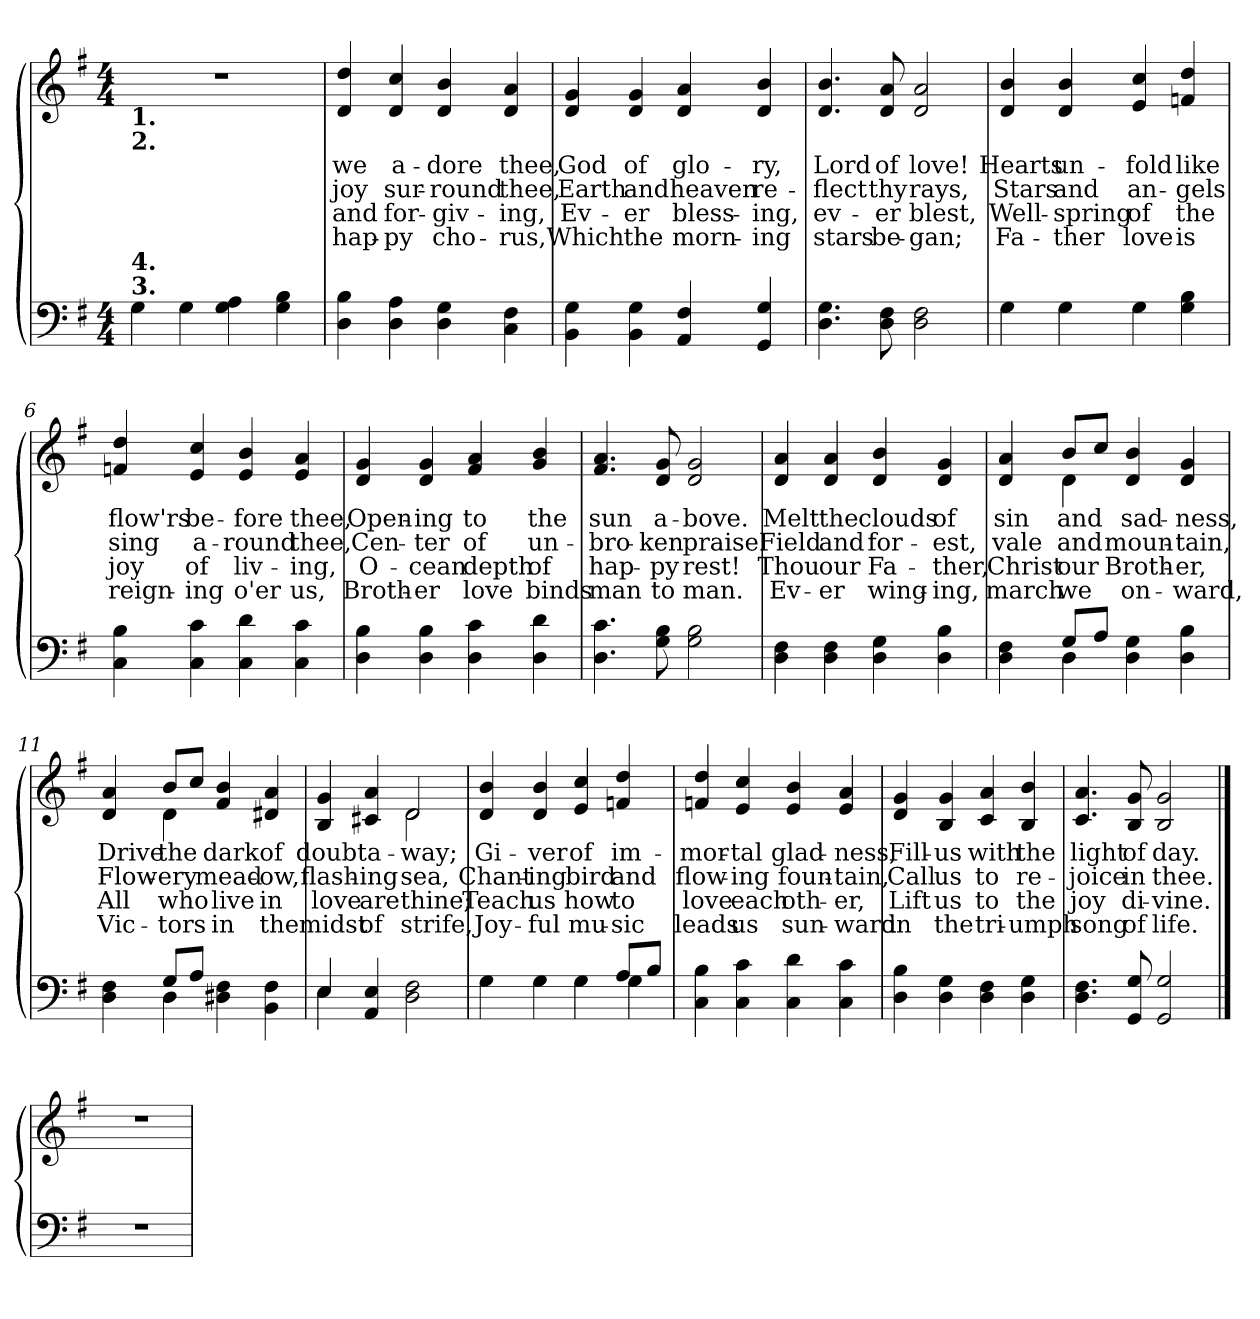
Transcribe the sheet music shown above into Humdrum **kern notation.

**kern	**kern	**text	**text	**text	**text
*part2	*part1	*part1	*part1	*part1	*part1
*staff2	*staff1	*staff1	*staff1	*staff1	*staff1
*clefF4	*clefG2	*	*	*	*
*k[f#]	*k[f#]	*	*	*	*
*G:	*G:	*	*	*	*
*M4/4	*M4/4	*	*	*	*
=1	=1	=1	=1	=1	=1
!	!LO:TX:b:B:t=1.	!	!	!	!
!	!LO:TX:b:B:t=2.	!	!	!	!
!LO:TX:a:B:t=3.	!	!	!	!	!
!LO:TX:a:B:t=4.	!	!	!	!	!
4G\	1r	.	.	.	.
4G\	.	.	.	.	.
4G\ 4A\	.	.	.	.	.
4G\ 4B\	.	.	.	.	.
=2	=2	=2	=2	=2	=2
4D\ 4B\	4d/ 4dd/	we	joy	and	hap-
4D\ 4A\	4d/ 4cc/	a-	sur-	for-	-py
4D\ 4G\	4d/ 4b/	-dore	-round	-giv-	cho-
4C\ 4F#\	4d/ 4a/	thee,	thee,	-ing,	-rus,
=3	=3	=3	=3	=3	=3
4BB\ 4G\	4d/ 4g/	God	Earth	Ev-	Which
4BB\ 4G\	4d/ 4g/	of	and	-er	the
4AA/ 4F#/	4d/ 4a/	glo-	heaven	bless-	morn-
4GG/ 4G/	4d/ 4b/	-ry,	re-	-ing,	-ing
!!LO:LB:g=z
=4	=4	=4	=4	=4	=4
4.D\ 4.G\	4.d/ 4.b/	Lord	-flect	ev-	stars
8D\ 8F#\	8d/ 8a/	of	thy	-er	be-
2D\ 2F#\	2d/ 2a/	love!	rays,	blest,	-gan;
=5	=5	=5	=5	=5	=5
4G\	4d/ 4b/	Hearts	Stars	Well-	Fa-
4G\	4d/ 4b/	un-	and	-spring	-ther
4G\	4e/ 4cc/	-fold	an-	of	love
4G\ 4B\	4fn/ 4dd/	like	-gels	the	is
=6	=6	=6	=6	=6	=6
4C\ 4B\	4fn/ 4dd/	flow'rs	sing	joy	reign-
4C\ 4c\	4e/ 4cc/	be-	a-	of	-ing
4C\ 4d\	4e/ 4b/	-fore	-round	liv-	o'er
4C\ 4c\	4e/ 4a/	thee,	thee,	-ing,	us,
!!LO:LB:g=z
=7	=7	=7	=7	=7	=7
4D\ 4B\	4d/ 4g/	Open-	Cen-	O-	Broth-
4D\ 4B\	4d/ 4g/	-ing	-ter	-cean	-er
4D\ 4c\	4f#/ 4a/	to	of	depth	love
4D\ 4d\	4g/ 4b/	the	un-	of	binds
=8	=8	=8	=8	=8	=8
4.D\ 4.c\	4.f#/ 4.a/	sun	-bro-	hap-	man
8G\ 8B\	8d/ 8g/	a-	-ken	-py	to
2G\ 2B\	2d/ 2g/	-bove.	praise.	rest!	man.
=9	=9	=9	=9	=9	=9
4D\ 4F#\	4d/ 4a/	Melt	Field	Thou	Ev-
4D\ 4F#\	4d/ 4a/	the	and	our	-er
4D\ 4G\	4d/ 4b/	clouds	for-	Fa-	wing-
4D\ 4B\	4d/ 4g/	of	-est,	-ther,	-ing,
!!LO:LB:g=z
=10	=10	=10	=10	=10	=10
*^	*^	*	*	*	*
4D\ 4F#\	4ryy	4d/ 4a/	4ryy	sin	vale	Christ	march
8G/L	4D\	8b/L	4d\	and	and	our	we
8A/J	.	8cc/J	.	.	.	.	.
4D\ 4G\	2ryy	4d/ 4b/	2ryy	sad-	moun-	Broth-	on-
4D\ 4B\	.	4d/ 4g/	.	-ness,	-tain,	-er,	-ward,
=11	=11	=11	=11	=11	=11	=11	=11
4D\ 4F#\	4ryy	4d/ 4a/	4ryy	Drive	Flow-	All	Vic-
8G/L	4D\	8b/L	4d\	the	-ery	who	-tors
8A/J	.	8cc/J	.	.	.	.	.
4D#X\ 4F#\	2ryy	4f#/ 4b/	2ryy	dark	mead-	live	in
4BB\ 4F#\	.	4d#X/ 4a/	.	of	-ow,	in	the
=12	=12	=12	=12	=12	=12	=12	=12
4E\	4E/	4B/ 4g/	2ryy	doubt	flash-	love	midst
4AA/ 4E/	2.ryy	4c#X/ 4a/	.	a-	-ing	are	of
2D\ 2F#\	.	2d\	2d/	-way;	sea,	thine;	strife,
*	*	*v	*v	*	*	*	*
!!LO:PB:g=z
=13	=13	=13	=13	=13	=13	=13
4G\	2.ryy	4d/ 4b/	Gi-	Chant-	Teach	Joy-
4G\	.	4d/ 4b/	-ver	-ing	us	-ful
4G\	.	4e/ 4cc/	of	bird	how	mu-
8A/L	4G\	4fn/ 4dd/	im-	and	to	-sic
8B/J	.	.	.	.	.	.
*v	*v	*	*	*	*	*
=14	=14	=14	=14	=14	=14
4C\ 4B\	4fn/ 4dd/	-mor-	flow-	love	leads
4C\ 4c\	4e/ 4cc/	-tal	-ing	each	us
4C\ 4d\	4e/ 4b/	glad-	foun-	oth-	sun-
4C\ 4c\	4e/ 4a/	-ness,	-tain,	-er,	-ward
=15	=15	=15	=15	=15	=15
4D\ 4B\	4d/ 4g/	Fill-	Call	Lift	in
4D\ 4G\	4B/ 4g/	-us	us	us	the
4D\ 4F#\	4c/ 4a/	with	to	to	tri-
4D\ 4G\	4B/ 4b/	the	re-	the	-umph
!!LO:LB:g=z
=16	=16	=16	=16	=16	=16
4.D\ 4.F#\	4.c/ 4.a/	light	-joice	joy	song
8GG/ 8G/	8B/ 8g/	of	in	di-	of
2GG/ 2G/	2B/ 2g/	day.	thee.	-vine.	life.
==17	==17	==17	==17	==17	==17
1r	1r	.	.	.	.
=	=	=	=	=	=
*-	*-	*-	*-	*-	*-
